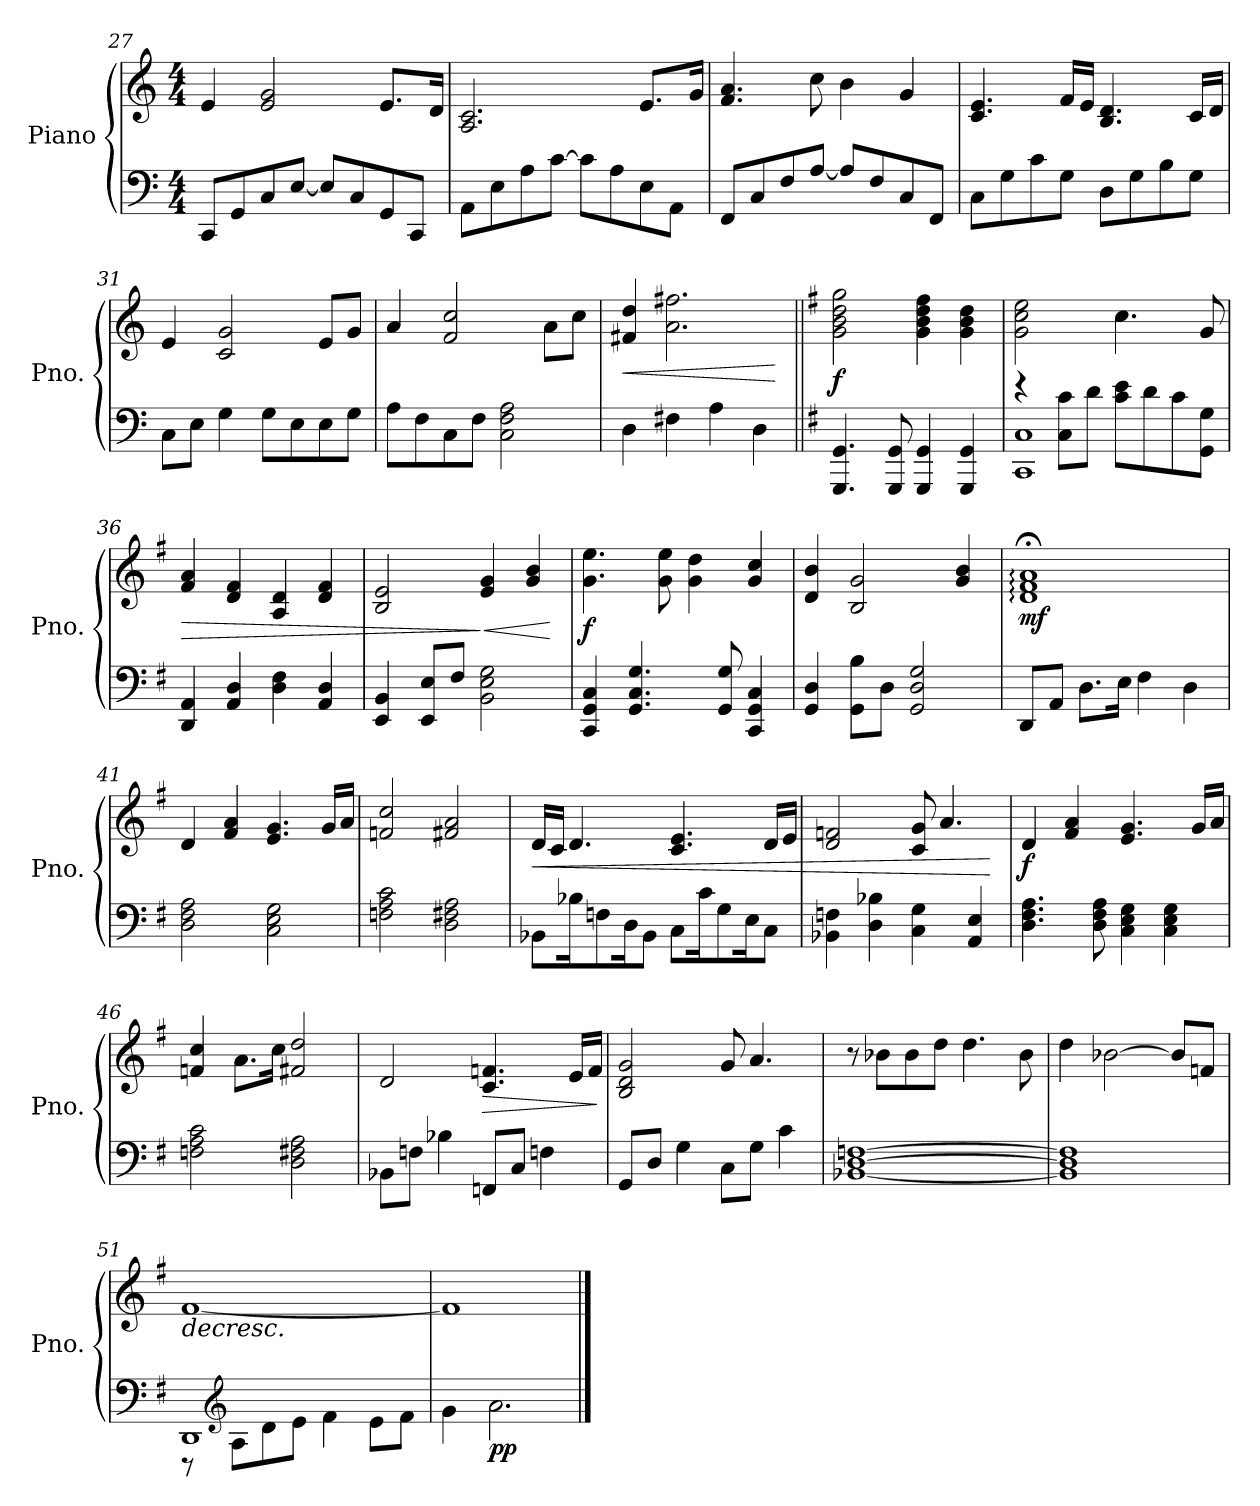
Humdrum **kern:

**kern	**kern	**dynam
*part1	*part1	*part1
*staff2	*staff1	*staff1/2
*I"Piano	*	*
*I'Pno.	*	*
*clefF4	*clefG2	*
*k[]	*k[]	*
*M4/4	*M4/4	*
=27	=27	=27
8CC/L	4e/	.
8GG/	.	.
8C/	2e/ 2g/	.
[8E/J	.	.
8E/L]	.	.
8C/	.	.
8GG/	8.e/L	.
8CC/J	.	.
.	16d/Jk	.
=28	=28	=28
8AA\L	2.A/ 2.c/	.
8E\	.	.
8A\	.	.
[8c\J	.	.
8c\L]	.	.
8A\	.	.
8E\	8.e/L	.
8AA\J	.	.
.	16g/Jk	.
=29	=29	=29
8FF/L	4.f/ 4.a/	.
8C/	.	.
8F/	.	.
[8A/J	8cc\	.
8A/L]	4b\	.
8F/	.	.
8C/	4g/	.
8FF/J	.	.
!!LO:PB:g=z
=30	=30	=30
8C\L	4.c/ 4.e/	.
8G\	.	.
8c\	.	.
8G\J	16f/LL	.
.	16e/JJ	.
8D\L	4.B/ 4.d/	.
8G\	.	.
8B\	.	.
8G\J	16c/LL	.
.	16d/JJ	.
=31	=31	=31
8C\L	4e/	.
8E\J	.	.
4G\	2c/ 2g/	.
8G\L	.	.
8E\	.	.
8E\	8e/L	.
8G\J	8g/J	.
=32	=32	=32
8A\L	4a/	.
8F\	.	.
8C\	2f/ 2cc/	.
8F\J	.	.
2C\ 2F\ 2A\	.	.
.	8a\L	.
.	8cc\J	.
=33	=33	=33
!	!	!LO:HP:b
4D\	4f#X/ 4dd/	<
4F#X\	2.a\ 2.ff#X\	.
4A\	.	.
4D\	.	.
.	.	[
=34||	=34||	=34||
*k[f#]	*k[f#]	*
!	!	!LO:DY:b
4.GGG/ 4.GG/	2g\ 2b\ 2dd\ 2gg\	f
8GGG/ 8GG/	.	.
4GGG/ 4GG/	4g\ 4b\ 4dd\ 4ff#\	.
4GGG/ 4GG/	4g\ 4b\ 4dd\	.
=35	=35	=35
*^	*	*
1CC 1C	4re	2g\ 2cc\ 2ee\	.
.	8C\ 8c\L	.	.
.	8d\J	.	.
.	8c\ 8e\L	4.cc\	.
.	8d\	.	.
.	8c\	.	.
.	8GG\ 8G\J	8g/	.
!!LO:LB:g=z
=36	=36	=36	=36
!	!	!	!LO:HP:b
*v	*v	*	*
4DD/ 4AA/	4f#/ 4a/	>
4AA/ 4D/	4d/ 4f#/	.
4D\ 4F#\	4A/ 4d/	.
4AA/ 4D/	4d/ 4f#/	.
=37	=37	=37
4EE/ 4BB/	2B/ 2e/	.
8EE/ 8E/L	.	.
8F#/J	.	.
!	!	!LO:HP:n=1:b
2BB\ 2E\ 2G\	4e/ 4g/	] <
.	4g/ 4b/	.
.	.	[
=38	=38	=38
!	!	!LO:DY:b
4CC/ 4GG/ 4C/	4.g\ 4.ee\	f
4.GG/ 4.C/ 4.G/	.	.
.	8g\ 8ee\	.
.	4g\ 4dd\	.
8GG/ 8G/	.	.
4CC/ 4GG/ 4C/	4g/ 4cc/	.
=39	=39	=39
4GG/ 4D/	4d/ 4b/	.
8GG\ 8B\L	2B/ 2g/	.
8D\J	.	.
2GG/ 2D/ 2G/	.	.
.	4g/ 4b/	.
=40	=40	=40
!	!	!LO:DY:b
8DD/L	1d;<: 1f#;<: 1a;<:	mf
8AA/J	.	.
8.D\L	.	.
16E\Jk	.	.
4F#\	.	.
4D\	.	.
=41	=41	=41
2D\ 2F#\ 2A\	4d/	.
.	4f#/ 4a/	.
2C\ 2E\ 2G\	4.e/ 4.g/	.
.	16g/LL	.
.	16a/JJ	.
=42	=42	=42
2Fn\ 2A\ 2c\	2fn/ 2cc/	.
2D\ 2F#X\ 2A\	2f#X/ 2a/	.
!!LO:LB:g=z
=43	=43	=43
!	!	!LO:HP:b
8BB-X\L	16d/LL	<
.	16c/JJ	.
16B-X\K	4.d/	.
8Fn\	.	.
16D\K	.	.
8BB-\J	.	.
8C\L	4.c/ 4.e/	.
16c\K	.	.
8G\	.	.
16E\K	.	.
8C\J	16d/LL	.
.	16e/JJ	.
=44	=44	=44
4BB-X\ 4Fn\	2d/ 2fn/	.
4D\ 4B-X\	.	.
4C\ 4G\	8c/ 8g/	.
.	4.a/	.
4AA/ 4E/	.	.
.	.	[
=45	=45	=45
!	!	!LO:DY:b
4.D\ 4.F#\ 4.A\	4d/	f
.	4f#/ 4a/	.
8D\ 8F#\ 8A\	.	.
4C\ 4E\ 4G\	4.e/ 4.g/	.
4C\ 4E\ 4G\	.	.
.	16g/LL	.
.	16a/JJ	.
=46	=46	=46
2Fn\ 2A\ 2c\	4fn/ 4cc/	.
.	8.a\L	.
.	16cc\Jk	.
2D\ 2F#X\ 2A\	2f#X/ 2dd/	.
=47	=47	=47
8BB-X\L	2d/	.
8Fn\J	.	.
4B-X\	.	.
!	!	!LO:HP:b
8FFn/L	4.c/ 4.fn/	>
8C/J	.	.
4Fn\	.	.
.	16e/LL	.
.	16f/JJ	.
.	.	]
!!LO:LB:g=z
=48	=48	=48
8GG/L	2B/ 2d/ 2g/	.
8D/J	.	.
4G\	.	.
8C\L	8g/	.
8G\J	4.a/	.
4c\	.	.
=49	=49	=49
[1BB-X [1D [1Fn	8r	.
.	8b-X\L	.
.	8b-\	.
.	8dd\J	.
.	4.dd\	.
.	8b-\	.
=50	=50	=50
1BB-] 1D] 1F]	4dd\	.
.	[2b-X\	.
.	8b-/L]	.
.	8fn/J	.
=51	=51	=51
*^	*	*
!	!	!	!LO:HP:b
1DD	8r	[1f#	>
*clefG2	*	*	*
.	8A\L	.	.
.	8d\	.	.
.	8e\J	.	.
.	4f#\	.	.
.	8e\L	.	.
.	8f#\J	.	.
=52	=52	=52	=52
1ryy	4g\	1f#]	.
!	!	!	!LO:DY:b=2
.	2.a\	.	pp
*v	*v	*	*
.	.	]
==	==	==
*-	*-	*-
